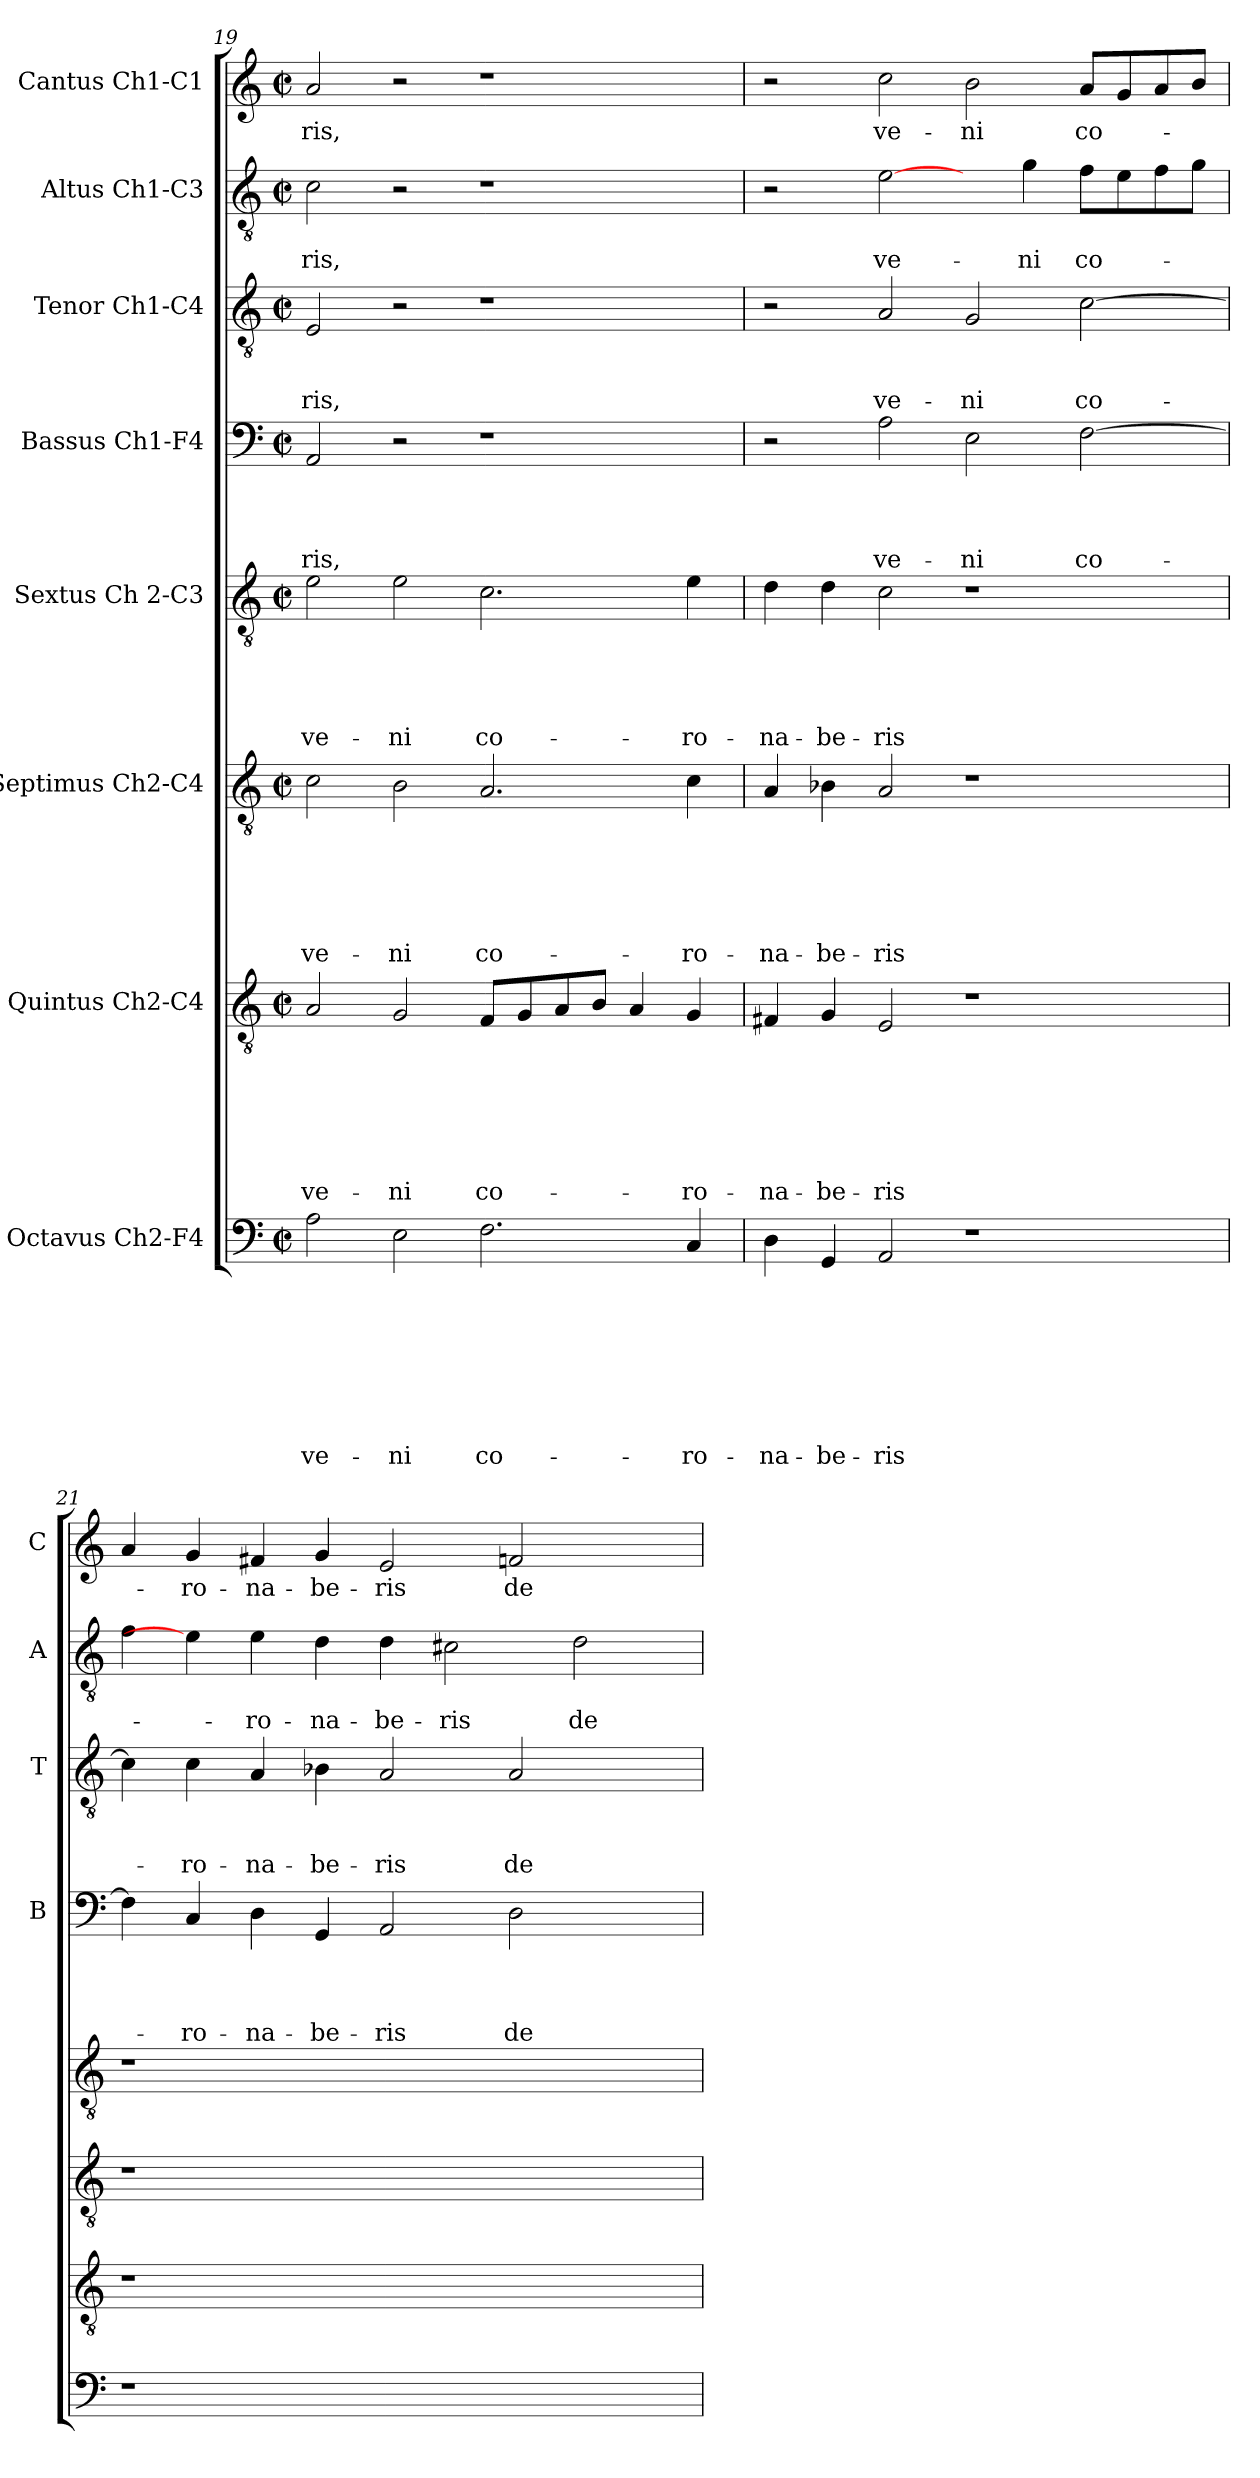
**kern	**text	**text	**text	**text	**text	**text	**text	**text	**kern	**text	**text	**text	**text	**text	**text	**text	**kern	**text	**text	**text	**text	**text	**text	**kern	**text	**text	**text	**text	**text	**kern	**text	**text	**text	**text	**kern	**text	**text	**text	**kern	**text	**text	**kern	**text
*part8	*part8	*part8	*part8	*part8	*part8	*part8	*part8	*part8	*part7	*part7	*part7	*part7	*part7	*part7	*part7	*part7	*part6	*part6	*part6	*part6	*part6	*part6	*part6	*part5	*part5	*part5	*part5	*part5	*part5	*part4	*part4	*part4	*part4	*part4	*part3	*part3	*part3	*part3	*part2	*part2	*part2	*part1	*part1
*staff8	*staff8	*staff8	*staff8	*staff8	*staff8	*staff8	*staff8	*staff8	*staff7	*staff7	*staff7	*staff7	*staff7	*staff7	*staff7	*staff7	*staff6	*staff6	*staff6	*staff6	*staff6	*staff6	*staff6	*staff5	*staff5	*staff5	*staff5	*staff5	*staff5	*staff4	*staff4	*staff4	*staff4	*staff4	*staff3	*staff3	*staff3	*staff3	*staff2	*staff2	*staff2	*staff1	*staff1
*I"Octavus Ch2-F4	*	*	*	*	*	*	*	*	*I"Quintus Ch2-C4	*	*	*	*	*	*	*	*I"Septimus Ch2-C4	*	*	*	*	*	*	*I"Sextus Ch 2-C3	*	*	*	*	*	*I"Bassus Ch1-F4	*	*	*	*	*I"Tenor Ch1-C4	*	*	*	*I"Altus Ch1-C3	*	*	*I"Cantus Ch1-C1	*
*	*	*	*	*	*	*	*	*	*	*	*	*	*	*	*	*	*	*	*	*	*	*	*	*	*	*	*	*	*	*I'B	*	*	*	*	*I'T	*	*	*	*I'A	*	*	*I'C	*
*clefF4	*	*	*	*	*	*	*	*	*clefGv2	*	*	*	*	*	*	*	*clefGv2	*	*	*	*	*	*	*clefGv2	*	*	*	*	*	*clefF4	*	*	*	*	*clefGv2	*	*	*	*clefGv2	*	*	*clefG2	*
*k[]	*	*	*	*	*	*	*	*	*k[]	*	*	*	*	*	*	*	*k[]	*	*	*	*	*	*	*k[]	*	*	*	*	*	*k[]	*	*	*	*	*k[]	*	*	*	*k[]	*	*	*k[]	*
*C:	*	*	*	*	*	*	*	*	*C:	*	*	*	*	*	*	*	*C:	*	*	*	*	*	*	*C:	*	*	*	*	*	*C:	*	*	*	*	*C:	*	*	*	*C:	*	*	*C:	*
*M2/2	*	*	*	*	*	*	*	*	*M2/2	*	*	*	*	*	*	*	*M2/2	*	*	*	*	*	*	*M2/2	*	*	*	*	*	*M2/2	*	*	*	*	*M2/2	*	*	*	*M2/2	*	*	*M2/2	*
*met(c|)	*	*	*	*	*	*	*	*	*met(c|)	*	*	*	*	*	*	*	*met(c|)	*	*	*	*	*	*	*met(c|)	*	*	*	*	*	*met(c|)	*	*	*	*	*met(c|)	*	*	*	*met(c|)	*	*	*met(c|)	*
=19	=19	=19	=19	=19	=19	=19	=19	=19	=19	=19	=19	=19	=19	=19	=19	=19	=19	=19	=19	=19	=19	=19	=19	=19	=19	=19	=19	=19	=19	=19	=19	=19	=19	=19	=19	=19	=19	=19	=19	=19	=19	=19	=19
!	!	!	!	!	!	!	!	!LO:LY:b	!	!	!	!	!	!	!	!LO:LY:b	!	!	!	!	!	!	!LO:LY:b	!	!	!	!	!	!LO:LY:b	!	!	!	!	!LO:LY:b	!	!	!	!LO:LY:b	!	!	!LO:LY:b	!	!LO:LY:b
2A\	.	.	.	.	.	.	.	ve-	2A/	.	.	.	.	.	.	ve-	2c\	.	.	.	.	.	ve-	2e\	.	.	.	.	ve-	2AA/	.	.	.	-ris,	2E/	.	.	-ris,	2c\	.	-ris,	2a/	-ris,
!	!	!	!	!	!	!	!	!LO:LY:b	!	!	!	!	!	!	!	!LO:LY:b	!	!	!	!	!	!	!LO:LY:b	!	!	!	!	!	!LO:LY:b	!	!	!	!	!	!	!	!	!	!	!	!	!	!
2E\	.	.	.	.	.	.	.	-ni	2G/	.	.	.	.	.	.	-ni	2B\	.	.	.	.	.	-ni	2e\	.	.	.	.	-ni	2r	.	.	.	.	2r	.	.	.	2r	.	.	2r	.
!	!	!	!	!	!	!	!	!LO:LY:b	!	!	!	!	!	!	!	!LO:LY:b	!	!	!	!	!	!	!LO:LY:b	!	!	!	!	!	!LO:LY:b	!	!	!	!	!	!	!	!	!	!	!	!	!	!
2.F\	.	.	.	.	.	.	.	co-	8F/L	.	.	.	.	.	.	co-	2.A/	.	.	.	.	.	co-	2.c\	.	.	.	.	co-	1r	.	.	.	.	1r	.	.	.	1r	.	.	1r	.
.	.	.	.	.	.	.	.	.	8G/	.	.	.	.	.	.	.	.	.	.	.	.	.	.	.	.	.	.	.	.	.	.	.	.	.	.	.	.	.	.	.	.	.	.
.	.	.	.	.	.	.	.	.	8A/	.	.	.	.	.	.	.	.	.	.	.	.	.	.	.	.	.	.	.	.	.	.	.	.	.	.	.	.	.	.	.	.	.	.
.	.	.	.	.	.	.	.	.	8B/J	.	.	.	.	.	.	.	.	.	.	.	.	.	.	.	.	.	.	.	.	.	.	.	.	.	.	.	.	.	.	.	.	.	.
.	.	.	.	.	.	.	.	.	4A/	.	.	.	.	.	.	.	.	.	.	.	.	.	.	.	.	.	.	.	.	.	.	.	.	.	.	.	.	.	.	.	.	.	.
!	!	!	!	!	!	!	!	!LO:LY:b	!	!	!	!	!	!	!	!LO:LY:b	!	!	!	!	!	!	!LO:LY:b	!	!	!	!	!	!LO:LY:b	!	!	!	!	!	!	!	!	!	!	!	!	!	!
4C/	.	.	.	.	.	.	.	-ro-	4G/	.	.	.	.	.	.	-ro-	4c\	.	.	.	.	.	-ro-	4e\	.	.	.	.	-ro-	.	.	.	.	.	.	.	.	.	.	.	.	.	.
!!LO:PB:g=z
=20	=20	=20	=20	=20	=20	=20	=20	=20	=20	=20	=20	=20	=20	=20	=20	=20	=20	=20	=20	=20	=20	=20	=20	=20	=20	=20	=20	=20	=20	=20	=20	=20	=20	=20	=20	=20	=20	=20	=20	=20	=20	=20	=20
!	!	!	!	!	!	!	!	!LO:LY:b	!	!	!	!	!	!	!	!LO:LY:b	!	!	!	!	!	!	!LO:LY:b	!	!	!	!	!	!LO:LY:b	!	!	!	!	!	!	!	!	!	!	!	!	!	!
4D\	.	.	.	.	.	.	.	-na-	4F#X/	.	.	.	.	.	.	-na-	4A/	.	.	.	.	.	-na-	4d\	.	.	.	.	-na-	2r	.	.	.	.	2r	.	.	.	2r	.	.	2r	.
!	!	!	!	!	!	!	!	!LO:LY:b	!	!	!	!	!	!	!	!LO:LY:b	!	!	!	!	!	!	!LO:LY:b	!	!	!	!	!	!LO:LY:b	!	!	!	!	!	!	!	!	!	!	!	!	!	!
4GG/	.	.	.	.	.	.	.	-be-	4G/	.	.	.	.	.	.	-be-	4B-X\	.	.	.	.	.	-be-	4d\	.	.	.	.	-be-	.	.	.	.	.	.	.	.	.	.	.	.	.	.
!	!	!	!	!	!	!	!	!LO:LY:b	!	!	!	!	!	!	!	!LO:LY:b	!	!	!	!	!	!	!LO:LY:b	!	!	!	!	!	!LO:LY:b	!	!	!	!	!LO:LY:b	!	!	!	!LO:LY:b	!	!	!LO:LY:b	!	!LO:LY:b
2AA/	.	.	.	.	.	.	.	-ris	2E/	.	.	.	.	.	.	-ris	2A/	.	.	.	.	.	-ris	2c\	.	.	.	.	-ris	2A\	.	.	.	ve-	2A/	.	.	ve-	[2e\	.	ve-	2cc\	ve-
!	!	!	!	!	!	!	!	!	!	!	!	!	!	!	!	!	!	!	!	!	!	!	!	!	!	!	!	!	!	!	!	!	!	!LO:LY:b	!	!	!	!LO:LY:b	!	!	!	!	!LO:LY:b
1r	.	.	.	.	.	.	.	.	1r	.	.	.	.	.	.	.	1r	.	.	.	.	.	.	1r	.	.	.	.	.	2E\	.	.	.	-ni	2G/	.	.	-ni	4ryy	.	.	2b\	-ni
!	!	!	!	!	!	!	!	!	!	!	!	!	!	!	!	!	!	!	!	!	!	!	!	!	!	!	!	!	!	!	!	!	!	!	!	!	!	!	!	!	!LO:LY:b	!	!
.	.	.	.	.	.	.	.	.	.	.	.	.	.	.	.	.	.	.	.	.	.	.	.	.	.	.	.	.	.	.	.	.	.	.	.	.	.	.	4g\	.	-ni	.	.
!	!	!	!	!	!	!	!	!	!	!	!	!	!	!	!	!	!	!	!	!	!	!	!	!	!	!	!	!	!	!	!	!	!	!LO:LY:b	!	!	!	!LO:LY:b	!	!	!LO:LY:b	!	!LO:LY:b
.	.	.	.	.	.	.	.	.	.	.	.	.	.	.	.	.	.	.	.	.	.	.	.	.	.	.	.	.	.	[2F\	.	.	.	co-	[2c\	.	.	co-	8f\L	.	co-	8a/L	co-
.	.	.	.	.	.	.	.	.	.	.	.	.	.	.	.	.	.	.	.	.	.	.	.	.	.	.	.	.	.	.	.	.	.	.	.	.	.	.	8e\	.	.	8g/	.
.	.	.	.	.	.	.	.	.	.	.	.	.	.	.	.	.	.	.	.	.	.	.	.	.	.	.	.	.	.	.	.	.	.	.	.	.	.	.	8f\	.	.	8a/	.
.	.	.	.	.	.	.	.	.	.	.	.	.	.	.	.	.	.	.	.	.	.	.	.	.	.	.	.	.	.	.	.	.	.	.	.	.	.	.	8g\J	.	.	8b/J	.
=21	=21	=21	=21	=21	=21	=21	=21	=21	=21	=21	=21	=21	=21	=21	=21	=21	=21	=21	=21	=21	=21	=21	=21	=21	=21	=21	=21	=21	=21	=21	=21	=21	=21	=21	=21	=21	=21	=21	=21	=21	=21	=21	=21
1r	.	.	.	.	.	.	.	.	1r	.	.	.	.	.	.	.	1r	.	.	.	.	.	.	1r	.	.	.	.	.	4F\]	.	.	.	.	4c\]	.	.	.	4f\	.	.	4a/	.
!	!	!	!	!	!	!	!	!	!	!	!	!	!	!	!	!	!	!	!	!	!	!	!	!	!	!	!	!	!	!	!	!	!	!LO:LY:b	!	!	!	!LO:LY:b	!	!	!	!	!LO:LY:b
.	.	.	.	.	.	.	.	.	.	.	.	.	.	.	.	.	.	.	.	.	.	.	.	.	.	.	.	.	.	4C/	.	.	.	-ro-	4c\	.	.	-ro-	4e\]	.	.	4g/	-ro-
!	!	!	!	!	!	!	!	!	!	!	!	!	!	!	!	!	!	!	!	!	!	!	!	!	!	!	!	!	!	!	!	!	!	!LO:LY:b	!	!	!	!LO:LY:b	!	!	!LO:LY:b	!	!LO:LY:b
.	.	.	.	.	.	.	.	.	.	.	.	.	.	.	.	.	.	.	.	.	.	.	.	.	.	.	.	.	.	4D\	.	.	.	-na-	4A/	.	.	-na-	4e\	.	-ro-	4f#X/	-na-
!	!	!	!	!	!	!	!	!	!	!	!	!	!	!	!	!	!	!	!	!	!	!	!	!	!	!	!	!	!	!	!	!	!	!LO:LY:b	!	!	!	!LO:LY:b	!	!	!LO:LY:b	!	!LO:LY:b
.	.	.	.	.	.	.	.	.	.	.	.	.	.	.	.	.	.	.	.	.	.	.	.	.	.	.	.	.	.	4GG/	.	.	.	-be-	4B-X\	.	.	-be-	4d\	.	-na-	4g/	-be-
!	!	!	!	!	!	!	!	!	!	!	!	!	!	!	!	!	!	!	!	!	!	!	!	!	!	!	!	!	!	!	!	!	!	!LO:LY:b	!	!	!	!LO:LY:b	!	!	!LO:LY:b	!	!LO:LY:b
1ryy	.	.	.	.	.	.	.	.	1ryy	.	.	.	.	.	.	.	1ryy	.	.	.	.	.	.	1ryy	.	.	.	.	.	2AA/	.	.	.	-ris	2A/	.	.	-ris	4d\	.	-be-	2e/	-ris
!	!	!	!	!	!	!	!	!	!	!	!	!	!	!	!	!	!	!	!	!	!	!	!	!	!	!	!	!	!	!	!	!	!	!	!	!	!	!	!	!	!LO:LY:b	!	!
.	.	.	.	.	.	.	.	.	.	.	.	.	.	.	.	.	.	.	.	.	.	.	.	.	.	.	.	.	.	.	.	.	.	.	.	.	.	.	2c#X\	.	-ris	.	.
!	!	!	!	!	!	!	!	!	!	!	!	!	!	!	!	!	!	!	!	!	!	!	!	!	!	!	!	!	!	!	!	!	!	!LO:LY:b	!	!	!	!LO:LY:b	!	!	!	!	!LO:LY:b
.	.	.	.	.	.	.	.	.	.	.	.	.	.	.	.	.	.	.	.	.	.	.	.	.	.	.	.	.	.	2D\	.	.	.	de	2A/	.	.	de	.	.	.	2fn/	de
!	!	!	!	!	!	!	!	!	!	!	!	!	!	!	!	!	!	!	!	!	!	!	!	!	!	!	!	!	!	!	!	!	!	!	!	!	!	!	!	!	!LO:LY:b	!	!
.	.	.	.	.	.	.	.	.	.	.	.	.	.	.	.	.	.	.	.	.	.	.	.	.	.	.	.	.	.	.	.	.	.	.	.	.	.	.	2d\	.	de	.	.
4ryy	.	.	.	.	.	.	.	.	4ryy	.	.	.	.	.	.	.	4ryy	.	.	.	.	.	.	4ryy	.	.	.	.	.	4ryy	.	.	.	.	4ryy	.	.	.	.	.	.	4ryy	.
=	=	=	=	=	=	=	=	=	=	=	=	=	=	=	=	=	=	=	=	=	=	=	=	=	=	=	=	=	=	=	=	=	=	=	=	=	=	=	=	=	=	=	=
*-	*-	*-	*-	*-	*-	*-	*-	*-	*-	*-	*-	*-	*-	*-	*-	*-	*-	*-	*-	*-	*-	*-	*-	*-	*-	*-	*-	*-	*-	*-	*-	*-	*-	*-	*-	*-	*-	*-	*-	*-	*-	*-	*-
